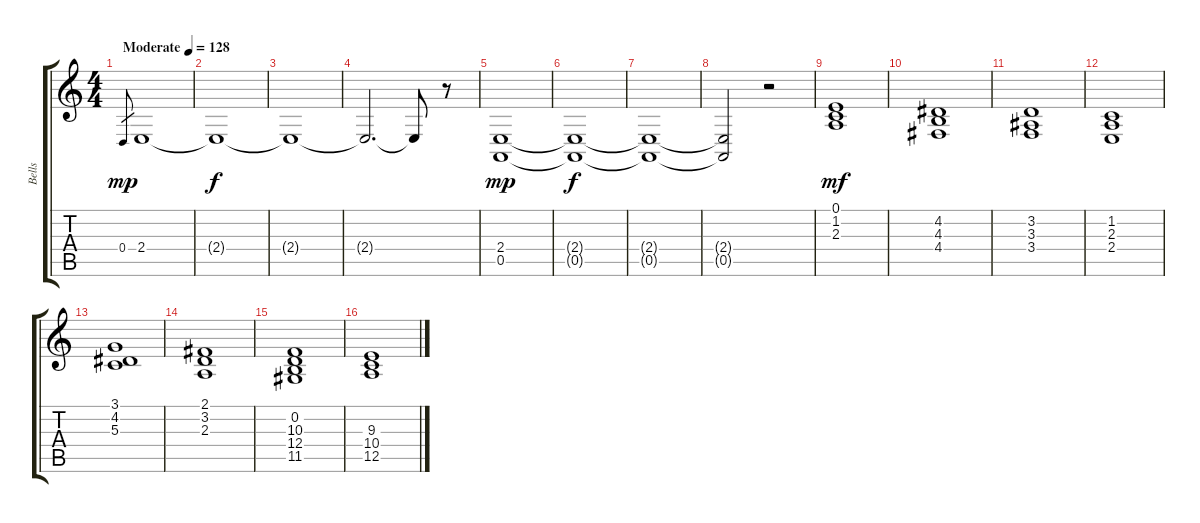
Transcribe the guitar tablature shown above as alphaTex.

\track ("Bells" "Bells") {instrument pad1newage}
\staff {score tabs}
\tuning (E4 B3 G3 D3 A2 E2) {hide}
\ts (4 4)
\tempo (128 "Moderate")
\clef g2
\ks c
0.4.8{gr dy mp instrument pad1newage} 2.4.1 |
2.4{t}.1{dy f} |
2.4{t}.1 |
2.4{t}.2{d} 2.4{t}.8 r.8 |
(2.4 0.5).1{dy mp} |
(2.4{t} 0.5{t}).1{dy f} |
(2.4{t} 0.5{t}).1 |
(2.4{t} 0.5{t}).2 r.2 |
(0.1 1.2 2.3).1{dy mf} |
(4.2 4.3 4.4).1 |
(3.2 3.3 3.4).1 |
(1.2 2.3 2.4).1 |
(3.1 4.2 5.3).1 |
(2.1 3.2 2.3).1 |
(0.2 10.3 12.4 11.5).1 |
(9.3 10.4 12.5).1
